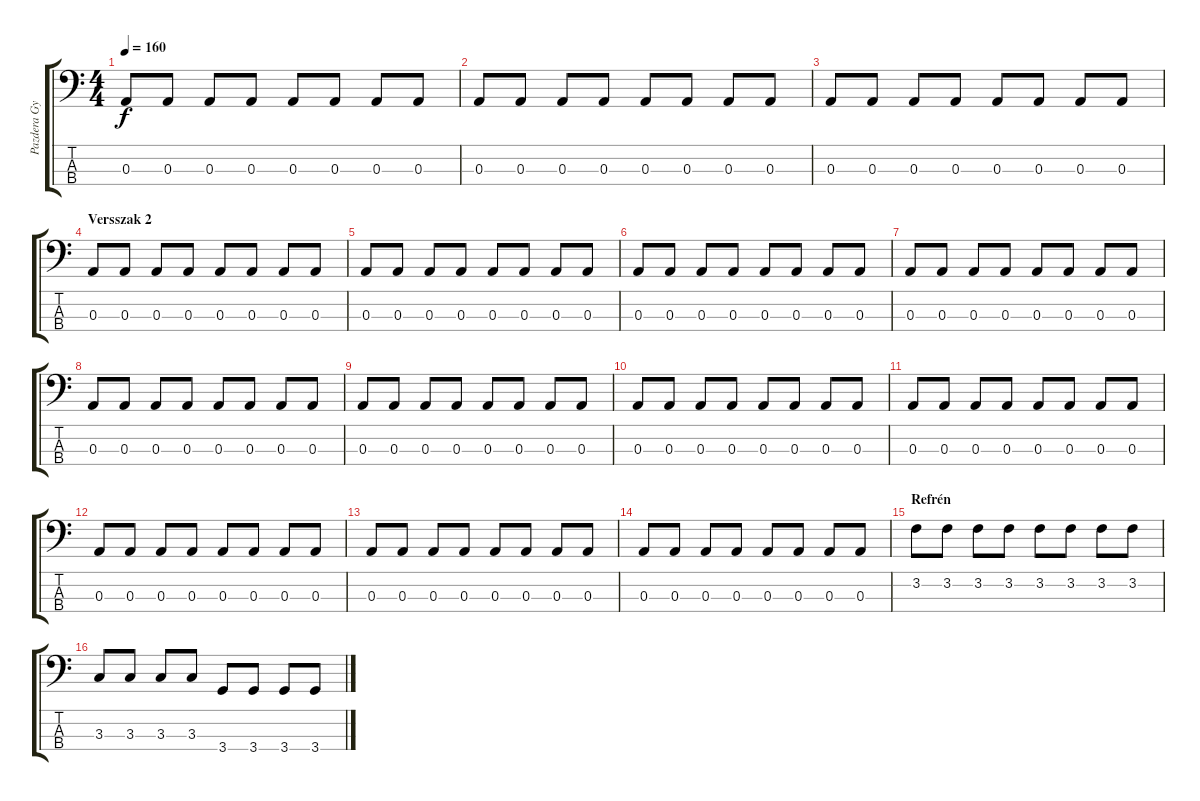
\track ("Pazdera György" "Pazdera Gy") {instrument electricbassfinger}
\staff {score tabs}
\tuning (G2 D2 A1 E1) {hide}
\ts (4 4)
\tempo 160
\clef f4
\ks c
0.3.8{dy f} 0.3.8 0.3.8 0.3.8 0.3.8 0.3.8 0.3.8 0.3.8 |
0.3.8 0.3.8 0.3.8 0.3.8 0.3.8 0.3.8 0.3.8 0.3.8 |
0.3.8 0.3.8 0.3.8 0.3.8 0.3.8 0.3.8 0.3.8 0.3.8 |
\section ("" "Versszak 2")
0.3.8 0.3.8 0.3.8 0.3.8 0.3.8 0.3.8 0.3.8 0.3.8 |
0.3.8 0.3.8 0.3.8 0.3.8 0.3.8 0.3.8 0.3.8 0.3.8 |
0.3.8 0.3.8 0.3.8 0.3.8 0.3.8 0.3.8 0.3.8 0.3.8 |
0.3.8 0.3.8 0.3.8 0.3.8 0.3.8 0.3.8 0.3.8 0.3.8 |
0.3.8 0.3.8 0.3.8 0.3.8 0.3.8 0.3.8 0.3.8 0.3.8 |
0.3.8 0.3.8 0.3.8 0.3.8 0.3.8 0.3.8 0.3.8 0.3.8 |
0.3.8 0.3.8 0.3.8 0.3.8 0.3.8 0.3.8 0.3.8 0.3.8 |
0.3.8 0.3.8 0.3.8 0.3.8 0.3.8 0.3.8 0.3.8 0.3.8 |
0.3.8 0.3.8 0.3.8 0.3.8 0.3.8 0.3.8 0.3.8 0.3.8 |
0.3.8 0.3.8 0.3.8 0.3.8 0.3.8 0.3.8 0.3.8 0.3.8 |
0.3.8 0.3.8 0.3.8 0.3.8 0.3.8 0.3.8 0.3.8 0.3.8 |
\section ("" "Refrén")
3.2.8 3.2.8 3.2.8 3.2.8 3.2.8 3.2.8 3.2.8 3.2.8 |
3.3.8 3.3.8 3.3.8 3.3.8 3.4.8 3.4.8 3.4.8 3.4.8
